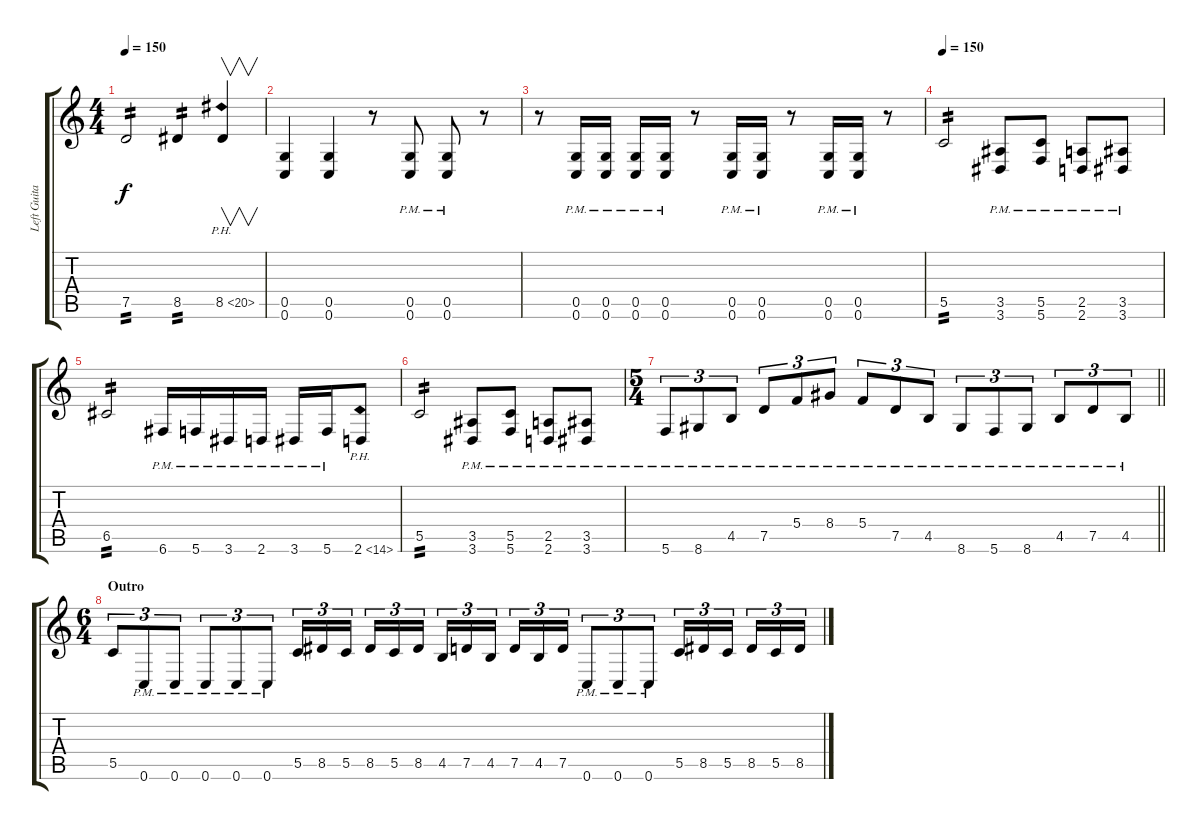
\track ("Left Guitar" "Left Guita") {instrument distortionguitar}
\staff {score tabs}
\tuning (D4 A3 F3 C3 G2 C2) {hide}
\ts (4 4)
\tempo 150
\clef g2
\ks c
7.5.2{tp 2 dy f} 8.5.4{tp 2} 8.5{ph 12}.4{v instrument guitarharmonics} |
(0.5 0.6).4{instrument distortionguitar} (0.5 0.6).4 r.8 (0.5{pm} 0.6{pm}).8 (0.5{pm} 0.6{pm}).8 r.8 |
r.8 (0.5{pm} 0.6{pm}).16 (0.5{pm} 0.6{pm}).16 (0.5{pm} 0.6{pm}).16 (0.5{pm} 0.6{pm}).16 r.8 (0.5{pm} 0.6{pm}).16 (0.5{pm} 0.6{pm}).16 r.8 (0.5{pm} 0.6{pm}).16 (0.5{pm} 0.6{pm}).16 r.8 |
\tempo 150
5.5.2{tp 2} (3.5{pm} 3.6{pm}).8 (5.5{pm} 5.6{pm}).8 (2.5{pm} 2.6{pm}).8 (3.5{pm} 3.6{pm}).8 |
6.5.2{tp 2} 6.6{pm}.16 5.6{pm}.16 3.6{pm}.16 2.6{pm}.16 3.6{pm}.16 5.6{pm}.16 2.6{ph 12}.8{instrument guitarharmonics} |
5.5.2{tp 2 instrument distortionguitar} (3.5{pm} 3.6{pm}).8 (5.5{pm} 5.6{pm}).8 (2.5{pm} 2.6{pm}).8 (3.5{pm} 3.6{pm}).8 |
\ts (5 4)
\barLineRight lightlight
5.6{pm}.8{tu (3 2)} 8.6{pm}.8{tu (3 2)} 4.5{pm}.8{tu (3 2)} 7.5{pm}.8{tu (3 2)} 5.4{pm}.8{tu (3 2)} 8.4{pm}.8{tu (3 2)} 5.4{pm}.8{tu (3 2)} 7.5{pm}.8{tu (3 2)} 4.5{pm}.8{tu (3 2)} 8.6{pm}.8{tu (3 2)} 5.6{pm}.8{tu (3 2)} 8.6{pm}.8{tu (3 2)} 4.5{pm}.8{tu (3 2)} 7.5{pm}.8{tu (3 2)} 4.5{pm}.8{tu (3 2)} |
\ts (6 4)
\section ("" "Outro")
5.5.8{tu (3 2)} 0.6{pm}.8{tu (3 2)} 0.6{pm}.8{tu (3 2)} 0.6{pm}.8{tu (3 2)} 0.6{pm}.8{tu (3 2)} 0.6{pm}.8{tu (3 2)} 5.5.16{tu (3 2)} 8.5.16{tu (3 2)} 5.5.16{tu (3 2) beam splitsecondary} 8.5.16{tu (3 2)} 5.5.16{tu (3 2)} 8.5.16{tu (3 2)} 4.5.16{tu (3 2)} 7.5.16{tu (3 2)} 4.5.16{tu (3 2) beam splitsecondary} 7.5.16{tu (3 2)} 4.5.16{tu (3 2)} 7.5.16{tu (3 2)} 0.6{pm}.8{tu (3 2)} 0.6{pm}.8{tu (3 2)} 0.6{pm}.8{tu (3 2)} 5.5.16{tu (3 2)} 8.5.16{tu (3 2)} 5.5.16{tu (3 2) beam splitsecondary} 8.5.16{tu (3 2)} 5.5.16{tu (3 2)} 8.5.16{tu (3 2)}
